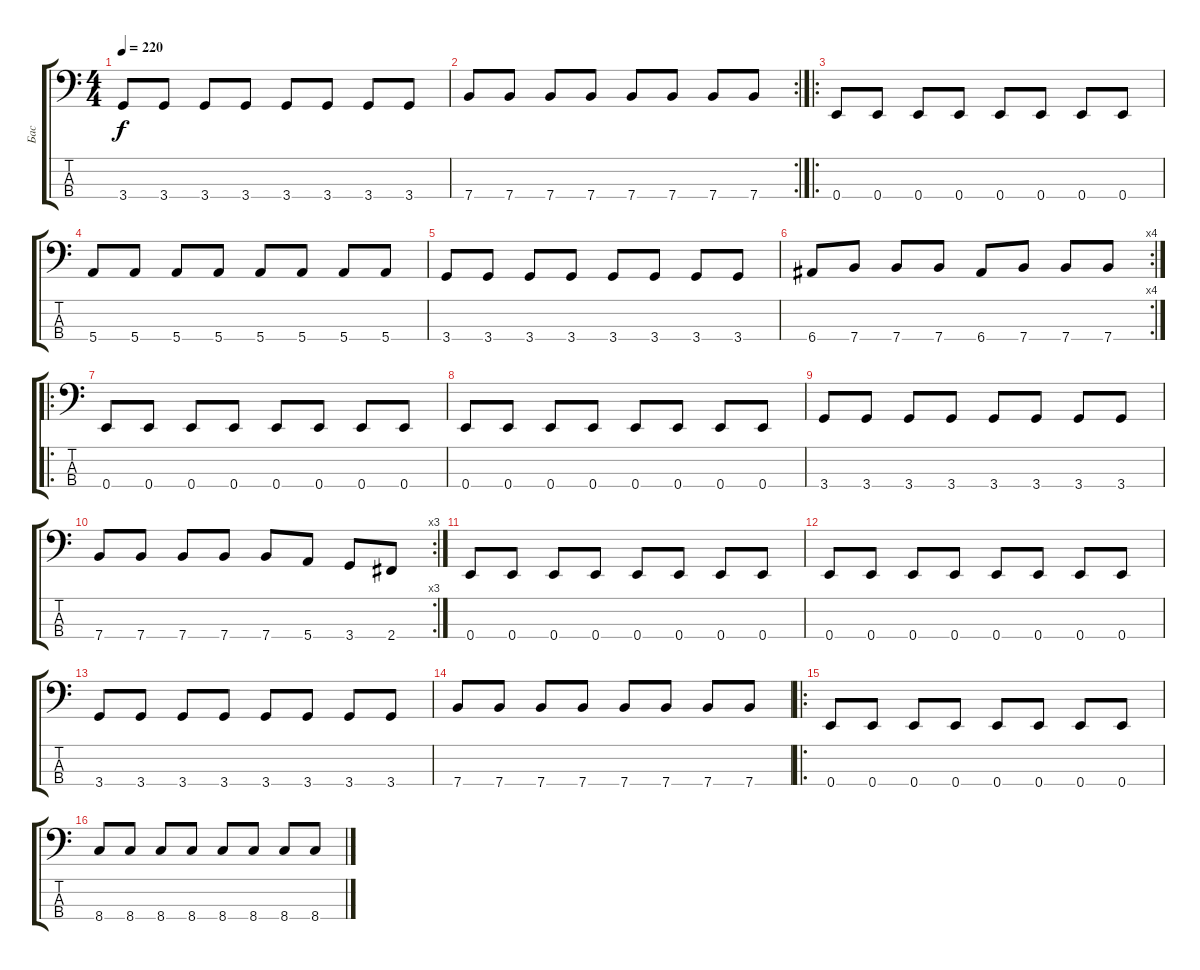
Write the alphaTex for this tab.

\track ("Бас" "Бас") {instrument electricbasspick}
\staff {score tabs}
\tuning (G2 D2 A1 E1) {hide}
\ts (4 4)
\tempo 220
\clef f4
\ks c
3.4.8{dy f} 3.4.8 3.4.8 3.4.8 3.4.8 3.4.8 3.4.8 3.4.8 |
\rc 2
7.4.8 7.4.8 7.4.8 7.4.8 7.4.8 7.4.8 7.4.8 7.4.8 |
\ro
0.4.8 0.4.8 0.4.8 0.4.8 0.4.8 0.4.8 0.4.8 0.4.8 |
5.4.8 5.4.8 5.4.8 5.4.8 5.4.8 5.4.8 5.4.8 5.4.8 |
3.4.8 3.4.8 3.4.8 3.4.8 3.4.8 3.4.8 3.4.8 3.4.8 |
\rc 4
6.4.8 7.4.8 7.4.8 7.4.8 6.4.8 7.4.8 7.4.8 7.4.8 |
\ro
0.4.8 0.4.8 0.4.8 0.4.8 0.4.8 0.4.8 0.4.8 0.4.8 |
0.4.8 0.4.8 0.4.8 0.4.8 0.4.8 0.4.8 0.4.8 0.4.8 |
3.4.8 3.4.8 3.4.8 3.4.8 3.4.8 3.4.8 3.4.8 3.4.8 |
\rc 3
7.4.8 7.4.8 7.4.8 7.4.8 7.4.8 5.4.8 3.4.8 2.4.8 |
0.4.8 0.4.8 0.4.8 0.4.8 0.4.8 0.4.8 0.4.8 0.4.8 |
0.4.8 0.4.8 0.4.8 0.4.8 0.4.8 0.4.8 0.4.8 0.4.8 |
3.4.8 3.4.8 3.4.8 3.4.8 3.4.8 3.4.8 3.4.8 3.4.8 |
7.4.8 7.4.8 7.4.8 7.4.8 7.4.8 7.4.8 7.4.8 7.4.8 |
\ro
0.4.8 0.4.8 0.4.8 0.4.8 0.4.8 0.4.8 0.4.8 0.4.8 |
8.4.8 8.4.8 8.4.8 8.4.8 8.4.8 8.4.8 8.4.8 8.4.8
